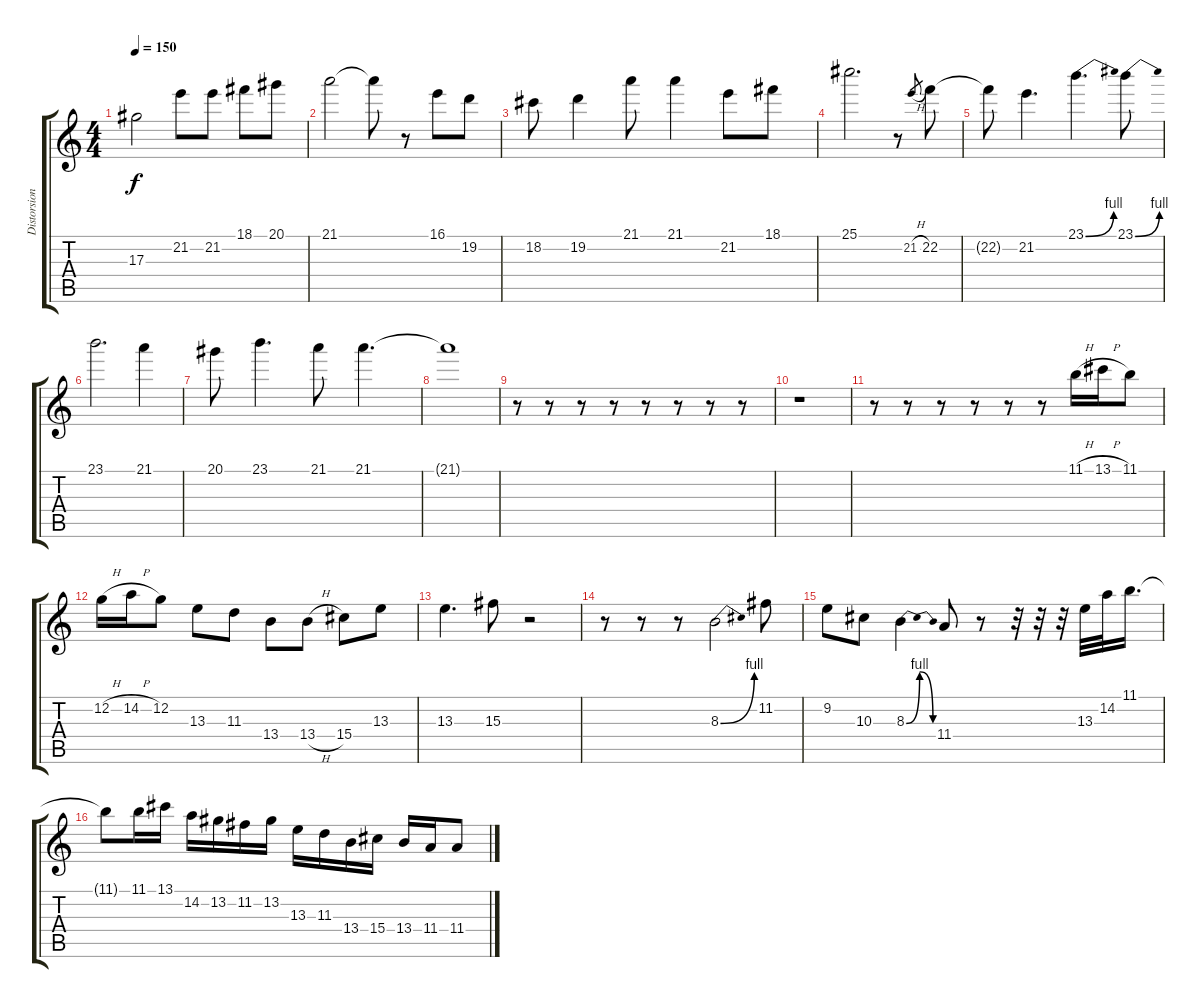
\track ("Distorsion Guitar" "Distorsion") {instrument distortionguitar}
\staff {score tabs}
\tuning (C4 G3 Eb3 Bb2 F2 C2) {hide}
\ts (4 4)
\tempo 150
\clef g2
\ks c
17.3.2{dy f} 21.2.8 21.2.8 18.1.8 20.1.8 |
21.1.2 21.1{t}.8 r.8 16.1.8 19.2.8 |
18.2.8 19.2.4 21.1.8 21.1.4 21.2.8 18.1.8 |
25.1.2{d} r.8 21.2{h}.8{gr} 22.2.8 |
22.2{t}.8 21.2.4{d} 23.1{be (bend 0 0 60 4)}.4{d} 23.1{be (bend 0 0 60 4)}.8 |
23.1.2{d} 21.1.4 |
20.1.8 23.1.4{d} 21.1.8 21.1.4{d} |
21.1{t}.1 |
r.8 r.8 r.8 r.8 r.8 r.8 r.8 r.8 |
r.1 |
r.8 r.8 r.8 r.8 r.8 r.8 11.1{h}.16 13.1{h}.16 11.1.8 |
12.2{h}.16 14.2{h}.16 12.2.8 13.3.8 11.3.8 13.4.8 13.4{h}.8 15.4.8 13.3.8 |
13.3.4{d} 15.3.8 r.2 |
r.8 r.8 r.8 8.3{be (bend 0 0 60 4)}.2 11.2.8 |
9.2.8 10.3.8 8.3{be (bendrelease 0 0 30 4 30 4 60 0)}.4 11.4.8 r.8 r.32 r.32 r.32 13.3.32 14.2.32 11.1.16{d} |
11.1{t}.8 11.1.16 13.1.16 14.2.16 13.2.16 11.2.16 13.2.16 13.3.16 11.3.16 13.4.16 15.4.16 13.4.16 11.4.16 11.4.8
